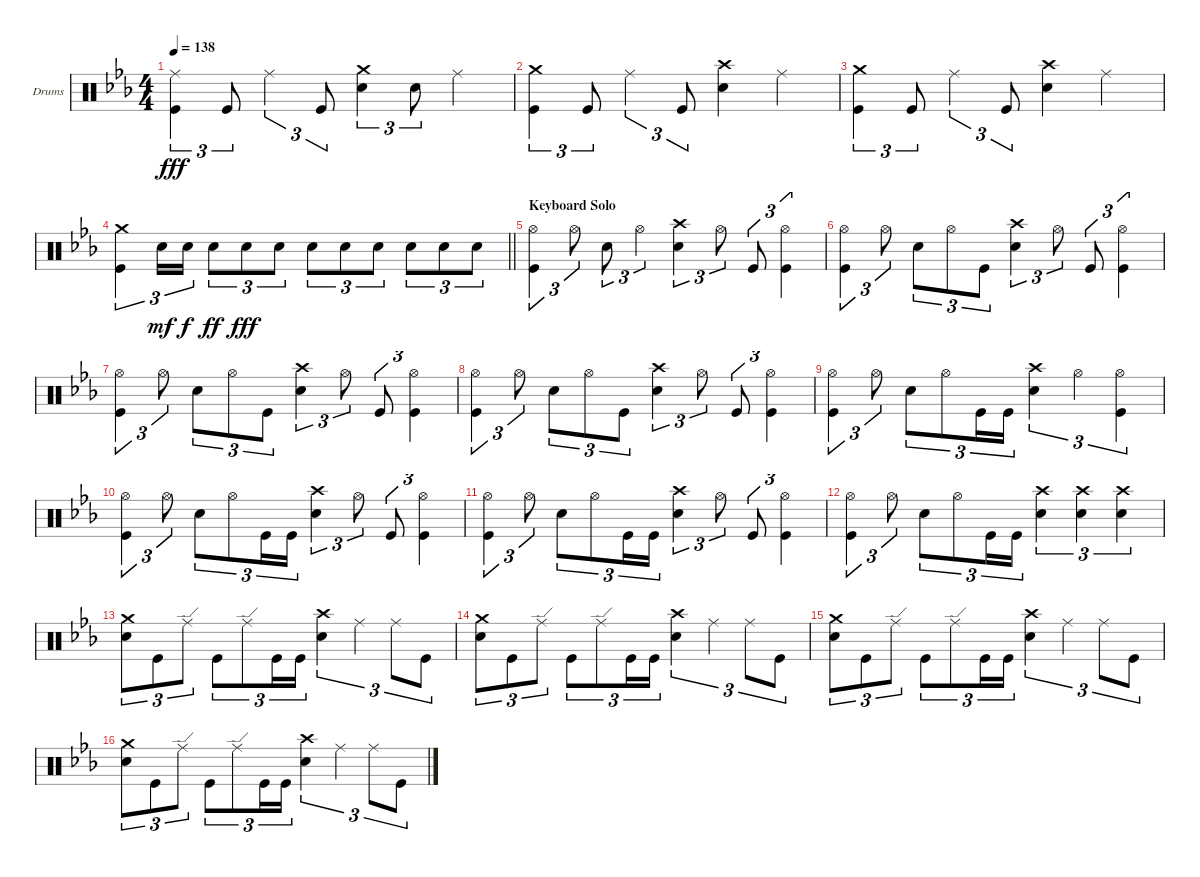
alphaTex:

\bracketExtendMode groupsimilarinstruments
\firstSystemTrackNameOrientation horizontal
\otherSystemsTrackNameOrientation horizontal
\track ("Drumkit" "Drums") {instrument percussion}
\staff {score}
\articulation defaults
\ts (4 4)
\tempo 138
\clef neutral
\ks eb
("Ride (middle)" "Kick (hit)").4{tu (3 2) dy fff} "Kick (hit)".8{tu (3 2)} "Ride (middle)".4{tu (3 2)} "Kick (hit)".8{tu (3 2)} ("Crash medium (hit)" "Snare (hit) 2").4{tu (3 2)} "Snare (hit) 2".8{tu (3 2)} "Ride (middle)".4 |
("Crash medium (hit)" "Kick (hit)").4{tu (3 2)} "Kick (hit)".8{tu (3 2)} "Ride (middle)".4{tu (3 2)} "Kick (hit)".8{tu (3 2)} ("Crash high (hit)" "Snare (hit) 2").4 "Ride (middle)".4 |
("Crash medium (hit)" "Kick (hit)").4{tu (3 2)} "Kick (hit)".8{tu (3 2)} "Ride (middle)".4{tu (3 2)} "Kick (hit)".8{tu (3 2)} ("Crash high (hit)" "Snare (hit) 2").4 "Ride (middle)".4 |
\barLineRight lightlight
("Crash medium (hit)" "Kick (hit)").4{tu (3 2)} "Snare (hit) 2".16{tu (3 2) dy mf} "Snare (hit) 2".16{tu (3 2) dy f} "Snare (hit) 2".8{tu (3 2) dy ff} "Snare (hit) 2".8{tu (3 2) dy fff} "Snare (hit) 2".8{tu (3 2)} "Snare (hit) 2".8{tu (3 2)} "Snare (hit) 2".8{tu (3 2)} "Snare (hit) 2".8{tu (3 2)} "Snare (hit) 2".8{tu (3 2)} "Snare (hit) 2".8{tu (3 2)} "Snare (hit) 2".8{tu (3 2)} |
\section ("" "Keyboard Solo")
("Hi-Hat (open)" "Kick (hit)").4{tu (3 2)} "Hi-Hat (open)".8{tu (3 2)} "Snare (hit) 2".8{tu (3 2)} "Hi-Hat (open)".4{tu (3 2)} ("Crash high (hit)" "Snare (hit) 2").4{tu (3 2)} "Hi-Hat (open)".8{tu (3 2)} "Kick (hit)".8{tu (3 2)} ("Hi-Hat (open)" "Kick (hit)").4{tu (3 2)} |
("Hi-Hat (open)" "Kick (hit)").4{tu (3 2)} "Hi-Hat (open)".8{tu (3 2)} "Snare (hit) 2".8{tu (3 2)} "Hi-Hat (open)".8{tu (3 2)} "Kick (hit)".8{tu (3 2)} ("Crash high (hit)" "Snare (hit) 2").4{tu (3 2)} "Hi-Hat (open)".8{tu (3 2)} "Kick (hit)".8{tu (3 2)} ("Hi-Hat (open)" "Kick (hit)").4{tu (3 2)} |
("Hi-Hat (open)" "Kick (hit)").4{tu (3 2)} "Hi-Hat (open)".8{tu (3 2)} "Snare (hit) 2".8{tu (3 2)} "Hi-Hat (open)".8{tu (3 2)} "Kick (hit)".8{tu (3 2)} ("Crash high (hit)" "Snare (hit) 2").4{tu (3 2)} "Hi-Hat (open)".8{tu (3 2)} "Kick (hit)".8{tu (3 2)} ("Hi-Hat (open)" "Kick (hit)").4{tu (3 2)} |
("Hi-Hat (open)" "Kick (hit)").4{tu (3 2)} "Hi-Hat (open)".8{tu (3 2)} "Snare (hit) 2".8{tu (3 2)} "Hi-Hat (open)".8{tu (3 2)} "Kick (hit)".8{tu (3 2)} ("Crash high (hit)" "Snare (hit) 2").4{tu (3 2)} "Hi-Hat (open)".8{tu (3 2)} "Kick (hit)".8{tu (3 2)} ("Hi-Hat (open)" "Kick (hit)").4{tu (3 2)} |
("Hi-Hat (open)" "Kick (hit)").4{tu (3 2)} "Hi-Hat (open)".8{tu (3 2)} "Snare (hit) 2".8{tu (3 2)} "Hi-Hat (open)".8{tu (3 2)} "Kick (hit)".16{tu (3 2)} "Kick (hit)".16{tu (3 2)} ("Crash high (hit)" "Snare (hit) 2").4{tu (3 2)} "Hi-Hat (open)".4{tu (3 2)} ("Hi-Hat (open)" "Kick (hit)").4{tu (3 2)} |
("Hi-Hat (open)" "Kick (hit)").4{tu (3 2)} "Hi-Hat (open)".8{tu (3 2)} "Snare (hit) 2".8{tu (3 2)} "Hi-Hat (open)".8{tu (3 2)} "Kick (hit)".16{tu (3 2)} "Kick (hit)".16{tu (3 2)} ("Crash high (hit)" "Snare (hit) 2").4{tu (3 2)} "Hi-Hat (open)".8{tu (3 2)} "Kick (hit)".8{tu (3 2)} ("Hi-Hat (open)" "Kick (hit)").4{tu (3 2)} |
("Hi-Hat (open)" "Kick (hit)").4{tu (3 2)} "Hi-Hat (open)".8{tu (3 2)} "Snare (hit) 2".8{tu (3 2)} "Hi-Hat (open)".8{tu (3 2)} "Kick (hit)".16{tu (3 2)} "Kick (hit)".16{tu (3 2)} ("Crash high (hit)" "Snare (hit) 2").4{tu (3 2)} "Hi-Hat (open)".8{tu (3 2)} "Kick (hit)".8{tu (3 2)} ("Hi-Hat (open)" "Kick (hit)").4{tu (3 2)} |
("Hi-Hat (open)" "Kick (hit)").4{tu (3 2)} "Hi-Hat (open)".8{tu (3 2)} "Snare (hit) 2".8{tu (3 2)} "Hi-Hat (open)".8{tu (3 2)} "Kick (hit)".16{tu (3 2)} "Kick (hit)".16{tu (3 2)} ("Crash high (hit)" "Snare (hit) 2").4{tu (3 2)} ("Crash high (hit)" "Snare (hit) 2").4{tu (3 2)} ("Crash high (hit)" "Snare (hit) 2").4{tu (3 2)} |
("Crash medium (hit)" "Snare (hit) 2").8{tu (3 2)} "Kick (hit)".8{tu (3 2)} "Ride (edge)".8{tu (3 2)} "Kick (hit)".8{tu (3 2)} "Ride (edge)".8{tu (3 2)} "Kick (hit)".16{tu (3 2)} "Kick (hit)".16{tu (3 2)} ("Crash high (hit)" "Snare (hit) 2").4{tu (3 2)} "Ride (middle)".4{tu (3 2)} "Ride (middle)".8{tu (3 2)} "Kick (hit)".8{tu (3 2)} |
("Crash medium (hit)" "Snare (hit) 2").8{tu (3 2)} "Kick (hit)".8{tu (3 2)} "Ride (edge)".8{tu (3 2)} "Kick (hit)".8{tu (3 2)} "Ride (edge)".8{tu (3 2)} "Kick (hit)".16{tu (3 2)} "Kick (hit)".16{tu (3 2)} ("Crash high (hit)" "Snare (hit) 2").4{tu (3 2)} "Ride (middle)".4{tu (3 2)} "Ride (middle)".8{tu (3 2)} "Kick (hit)".8{tu (3 2)} |
("Crash medium (hit)" "Snare (hit) 2").8{tu (3 2)} "Kick (hit)".8{tu (3 2)} "Ride (edge)".8{tu (3 2)} "Kick (hit)".8{tu (3 2)} "Ride (edge)".8{tu (3 2)} "Kick (hit)".16{tu (3 2)} "Kick (hit)".16{tu (3 2)} ("Crash high (hit)" "Snare (hit) 2").4{tu (3 2)} "Ride (middle)".4{tu (3 2)} "Ride (middle)".8{tu (3 2)} "Kick (hit)".8{tu (3 2)} |
("Crash medium (hit)" "Snare (hit) 2").8{tu (3 2)} "Kick (hit)".8{tu (3 2)} "Ride (edge)".8{tu (3 2)} "Kick (hit)".8{tu (3 2)} "Ride (edge)".8{tu (3 2)} "Kick (hit)".16{tu (3 2)} "Kick (hit)".16{tu (3 2)} ("Crash high (hit)" "Snare (hit) 2").4{tu (3 2)} "Ride (middle)".4{tu (3 2)} "Ride (middle)".8{tu (3 2)} "Kick (hit)".8{tu (3 2)}
